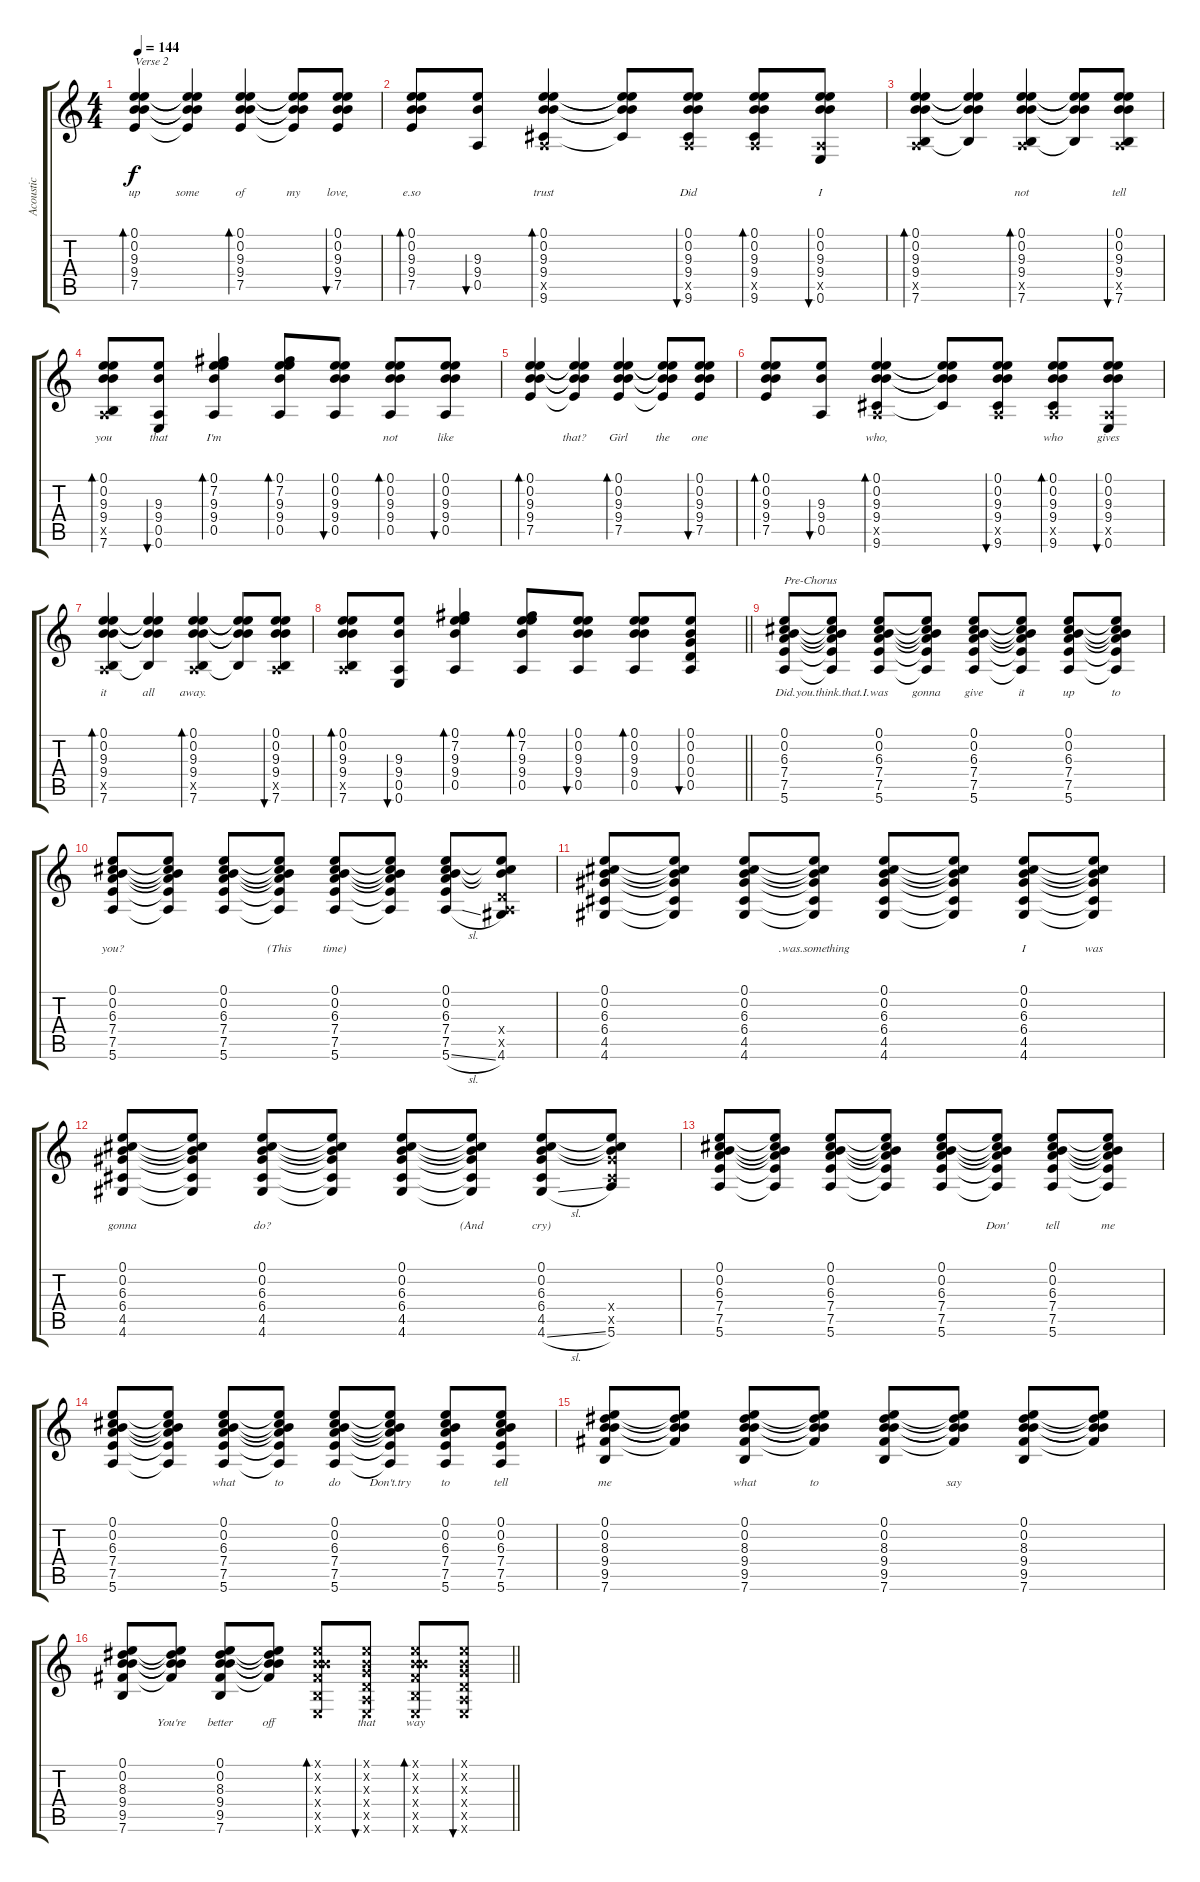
\track ("Acoustic" "Acoustic") {instrument acousticguitarsteel}
\staff {score tabs}
\tuning (E4 B3 G3 D3 A2 E2) {hide}
\ts (4 4)
\tempo 144
\clef g2
\ks c
(0.1 0.2 9.3 9.4 7.5).4{bd 120 txt "Verse 2" lyrics (0 "up") lyrics (1 "") lyrics (2 "") lyrics (3 "") lyrics (4 "") dy f} (0.1{t} 0.2{t} 9.3{t} 9.4{t} 7.5{t}).4{lyrics (0 "some") lyrics (1 "") lyrics (2 "") lyrics (3 "") lyrics (4 "")} (0.1 0.2 9.3 9.4 7.5).4{bd 120 lyrics (0 "of") lyrics (1 "") lyrics (2 "") lyrics (3 "") lyrics (4 "")} (0.1{t} 0.2{t} 9.3{t} 9.4{t} 7.5{t}).8{lyrics (0 "my") lyrics (1 "") lyrics (2 "") lyrics (3 "") lyrics (4 "")} (0.1 0.2 9.3 9.4 7.5).8{bu 60 lyrics (0 "love,") lyrics (1 "") lyrics (2 "") lyrics (3 "") lyrics (4 "")} |
(0.1 0.2 9.3 9.4 7.5).8{bd 60 lyrics (0 "e.so") lyrics (1 "") lyrics (2 "") lyrics (3 "") lyrics (4 "")} (9.3 9.4 0.5).8{bu 60 lyrics (0 "") lyrics (1 "") lyrics (2 "") lyrics (3 "") lyrics (4 "")} (0.1 0.2 9.3 9.4 0.5{x} 9.6).4{bd 60 lyrics (0 "trust") lyrics (1 "") lyrics (2 "") lyrics (3 "") lyrics (4 "")} (0.1{t} 0.2{t} 9.3{t} 9.4{t} 9.6{t}).8{lyrics (0 "") lyrics (1 "") lyrics (2 "") lyrics (3 "") lyrics (4 "")} (0.1 0.2 9.3 9.4 0.5{x} 9.6).8{bu 60 lyrics (0 "Did") lyrics (1 "") lyrics (2 "") lyrics (3 "") lyrics (4 "")} (0.1 0.2 9.3 9.4 0.5{x} 9.6).8{bd 60 lyrics (0 "") lyrics (1 "") lyrics (2 "") lyrics (3 "") lyrics (4 "")} (0.1 0.2 9.3 9.4 0.5{x} 0.6).8{bu 60 lyrics (0 "I") lyrics (1 "") lyrics (2 "") lyrics (3 "") lyrics (4 "")} |
(0.1 0.2 9.3 9.4 0.5{x} 7.6).4{bd 60 lyrics (0 "") lyrics (1 "") lyrics (2 "") lyrics (3 "") lyrics (4 "")} (0.1{t} 0.2{t} 9.3{t} 9.4{t} 7.6{t}).4{lyrics (0 "") lyrics (1 "") lyrics (2 "") lyrics (3 "") lyrics (4 "")} (0.1 0.2 9.3 9.4 0.5{x} 7.6).4{bd 120 lyrics (0 "not") lyrics (1 "") lyrics (2 "") lyrics (3 "") lyrics (4 "")} (0.1{t} 0.2{t} 9.3{t} 9.4{t} 7.6{t}).8{lyrics (0 "") lyrics (1 "") lyrics (2 "") lyrics (3 "") lyrics (4 "")} (0.1 0.2 9.3 9.4 0.5{x} 7.6).8{bu 120 lyrics (0 "tell") lyrics (1 "") lyrics (2 "") lyrics (3 "") lyrics (4 "")} |
(0.1 0.2 9.3 9.4 0.5{x} 7.6).8{bd 120 lyrics (0 "you") lyrics (1 "") lyrics (2 "") lyrics (3 "") lyrics (4 "")} (9.3 9.4 0.5 0.6).8{bu 120 lyrics (0 "that") lyrics (1 "") lyrics (2 "") lyrics (3 "") lyrics (4 "")} (0.1 7.2 9.3 9.4 0.5).4{bd 60 lyrics (0 "I'm") lyrics (1 "") lyrics (2 "") lyrics (3 "") lyrics (4 "")} (0.1 7.2 9.3 9.4 0.5).8{bd 60 lyrics (0 "") lyrics (1 "") lyrics (2 "") lyrics (3 "") lyrics (4 "")} (0.1 0.2 9.3 9.4 0.5).8{bu 60 lyrics (0 "") lyrics (1 "") lyrics (2 "") lyrics (3 "") lyrics (4 "")} (0.1 0.2 9.3 9.4 0.5).8{bd 60 lyrics (0 "not") lyrics (1 "") lyrics (2 "") lyrics (3 "") lyrics (4 "")} (0.1 0.2 9.3 9.4 0.5).8{bu 60 lyrics (0 "like") lyrics (1 "") lyrics (2 "") lyrics (3 "") lyrics (4 "")} |
(0.1 0.2 9.3 9.4 7.5).4{bd 120 lyrics (0 "") lyrics (1 "") lyrics (2 "") lyrics (3 "") lyrics (4 "")} (0.1{t} 0.2{t} 9.3{t} 9.4{t} 7.5{t}).4{lyrics (0 "that?") lyrics (1 "") lyrics (2 "") lyrics (3 "") lyrics (4 "")} (0.1 0.2 9.3 9.4 7.5).4{bd 120 lyrics (0 "Girl") lyrics (1 "") lyrics (2 "") lyrics (3 "") lyrics (4 "")} (0.1{t} 0.2{t} 9.3{t} 9.4{t} 7.5{t}).8{lyrics (0 "the") lyrics (1 "") lyrics (2 "") lyrics (3 "") lyrics (4 "")} (0.1 0.2 9.3 9.4 7.5).8{bu 60 lyrics (0 "one") lyrics (1 "") lyrics (2 "") lyrics (3 "") lyrics (4 "")} |
(0.1 0.2 9.3 9.4 7.5).8{bd 60 lyrics (0 "") lyrics (1 "") lyrics (2 "") lyrics (3 "") lyrics (4 "")} (9.3 9.4 0.5).8{bu 60 lyrics (0 "") lyrics (1 "") lyrics (2 "") lyrics (3 "") lyrics (4 "")} (0.1 0.2 9.3 9.4 0.5{x} 9.6).4{bd 60 lyrics (0 "who,") lyrics (1 "") lyrics (2 "") lyrics (3 "") lyrics (4 "")} (0.1{t} 0.2{t} 9.3{t} 9.4{t} 9.6{t}).8{lyrics (0 "") lyrics (1 "") lyrics (2 "") lyrics (3 "") lyrics (4 "")} (0.1 0.2 9.3 9.4 0.5{x} 9.6).8{bu 60 lyrics (0 "") lyrics (1 "") lyrics (2 "") lyrics (3 "") lyrics (4 "")} (0.1 0.2 9.3 9.4 0.5{x} 9.6).8{bd 60 lyrics (0 "who") lyrics (1 "") lyrics (2 "") lyrics (3 "") lyrics (4 "")} (0.1 0.2 9.3 9.4 0.5{x} 0.6).8{bu 60 lyrics (0 "gives") lyrics (1 "") lyrics (2 "") lyrics (3 "") lyrics (4 "")} |
(0.1 0.2 9.3 9.4 0.5{x} 7.6).4{bd 60 lyrics (0 "it") lyrics (1 "") lyrics (2 "") lyrics (3 "") lyrics (4 "")} (0.1{t} 0.2{t} 9.3{t} 9.4{t} 7.6{t}).4{lyrics (0 "all") lyrics (1 "") lyrics (2 "") lyrics (3 "") lyrics (4 "")} (0.1 0.2 9.3 9.4 0.5{x} 7.6).4{bd 120 lyrics (0 "away.") lyrics (1 "") lyrics (2 "") lyrics (3 "") lyrics (4 "")} (0.1{t} 0.2{t} 9.3{t} 9.4{t} 7.6{t}).8{lyrics (0 "") lyrics (1 "") lyrics (2 "") lyrics (3 "") lyrics (4 "")} (0.1 0.2 9.3 9.4 0.5{x} 7.6).8{bu 120 lyrics (0 "") lyrics (1 "") lyrics (2 "") lyrics (3 "") lyrics (4 "")} |
\barLineRight lightlight
(0.1 0.2 9.3 9.4 0.5{x} 7.6).8{bd 120 lyrics (0 "") lyrics (1 "") lyrics (2 "") lyrics (3 "") lyrics (4 "")} (9.3 9.4 0.5 0.6).8{bu 120 lyrics (0 "") lyrics (1 "") lyrics (2 "") lyrics (3 "") lyrics (4 "")} (0.1 7.2 9.3 9.4 0.5).4{bd 60 lyrics (0 "") lyrics (1 "") lyrics (2 "") lyrics (3 "") lyrics (4 "")} (0.1 7.2 9.3 9.4 0.5).8{bd 60 lyrics (0 "") lyrics (1 "") lyrics (2 "") lyrics (3 "") lyrics (4 "")} (0.1 0.2 9.3 9.4 0.5).8{bu 60 lyrics (0 "") lyrics (1 "") lyrics (2 "") lyrics (3 "") lyrics (4 "")} (0.1 0.2 9.3 9.4 0.5).8{bd 60 lyrics (0 "") lyrics (1 "") lyrics (2 "") lyrics (3 "") lyrics (4 "")} (0.1 0.2 0.3 0.4 0.5).8{bu 60 lyrics (0 "") lyrics (1 "") lyrics (2 "") lyrics (3 "") lyrics (4 "")} |
(0.1 0.2 6.3 7.4 7.5 5.6).8{txt "Pre-Chorus" lyrics (0 "") lyrics (1 "") lyrics (2 "") lyrics (3 "") lyrics (4 "")} (0.1{t} 0.2{t} 6.3{t} 7.4{t} 7.5{t} 5.6{t}).8{lyrics (0 "Did.you.think.that.I.was") lyrics (1 "") lyrics (2 "") lyrics (3 "") lyrics (4 "")} (0.1 0.2 6.3 7.4 7.5 5.6).8{lyrics (0 "") lyrics (1 "") lyrics (2 "") lyrics (3 "") lyrics (4 "")} (0.1{t} 0.2{t} 6.3{t} 7.4{t} 7.5{t} 5.6{t}).8{lyrics (0 "gonna") lyrics (1 "") lyrics (2 "") lyrics (3 "") lyrics (4 "")} (0.1 0.2 6.3 7.4 7.5 5.6).8{lyrics (0 "give") lyrics (1 "") lyrics (2 "") lyrics (3 "") lyrics (4 "")} (0.1{t} 0.2{t} 6.3{t} 7.4{t} 7.5{t} 5.6{t}).8{lyrics (0 "it") lyrics (1 "") lyrics (2 "") lyrics (3 "") lyrics (4 "")} (0.1 0.2 6.3 7.4 7.5 5.6).8{lyrics (0 "up") lyrics (1 "") lyrics (2 "") lyrics (3 "") lyrics (4 "")} (0.1{t} 0.2{t} 6.3{t} 7.4{t} 7.5{t} 5.6{t}).8{lyrics (0 "to") lyrics (1 "") lyrics (2 "") lyrics (3 "") lyrics (4 "")} |
(0.1 0.2 6.3 7.4 7.5 5.6).8{lyrics (0 "you?") lyrics (1 "") lyrics (2 "") lyrics (3 "") lyrics (4 "")} (0.1{t} 0.2{t} 6.3{t} 7.4{t} 7.5{t} 5.6{t}).8{lyrics (0 "") lyrics (1 "") lyrics (2 "") lyrics (3 "") lyrics (4 "")} (0.1 0.2 6.3 7.4 7.5 5.6).8{lyrics (0 "") lyrics (1 "") lyrics (2 "") lyrics (3 "") lyrics (4 "")} (0.1{t} 0.2{t} 6.3{t} 7.4{t} 7.5{t} 5.6{t}).8{lyrics (0 "(This") lyrics (1 "") lyrics (2 "") lyrics (3 "") lyrics (4 "")} (0.1 0.2 6.3 7.4 7.5 5.6).8{lyrics (0 "time)") lyrics (1 "") lyrics (2 "") lyrics (3 "") lyrics (4 "")} (0.1{t} 0.2{t} 6.3{t} 7.4{t} 7.5{t} 5.6{t}).8{lyrics (0 "") lyrics (1 "") lyrics (2 "") lyrics (3 "") lyrics (4 "")} (0.1 0.2 6.3 7.4 7.5 5.6{sl}).8{lyrics (0 "") lyrics (1 "") lyrics (2 "") lyrics (3 "") lyrics (4 "")} (0.1{t} 0.2{t} 6.3{t} 0.4{x} 0.5{x} 4.6).8{lyrics (0 "") lyrics (1 "") lyrics (2 "") lyrics (3 "") lyrics (4 "")} |
(0.1 0.2 6.3 6.4 4.5 4.6).8{lyrics (0 "") lyrics (1 "") lyrics (2 "") lyrics (3 "") lyrics (4 "")} (0.1{t} 0.2{t} 6.3{t} 6.4{t} 4.5{t} 4.6{t}).8{lyrics (0 "") lyrics (1 "") lyrics (2 "") lyrics (3 "") lyrics (4 "")} (0.1 0.2 6.3 6.4 4.5 4.6).8{lyrics (0 "") lyrics (1 "") lyrics (2 "") lyrics (3 "") lyrics (4 "")} (0.1{t} 0.2{t} 6.3{t} 6.4{t} 4.5{t} 4.6{t}).8{lyrics (0 ".was.something") lyrics (1 "") lyrics (2 "") lyrics (3 "") lyrics (4 "")} (0.1 0.2 6.3 6.4 4.5 4.6).8{lyrics (0 "") lyrics (1 "") lyrics (2 "") lyrics (3 "") lyrics (4 "")} (0.1{t} 0.2{t} 6.3{t} 6.4{t} 4.5{t} 4.6{t}).8{lyrics (0 "") lyrics (1 "") lyrics (2 "") lyrics (3 "") lyrics (4 "")} (0.1 0.2 6.3 6.4 4.5 4.6).8{lyrics (0 "I") lyrics (1 "") lyrics (2 "") lyrics (3 "") lyrics (4 "")} (0.1{t} 0.2{t} 6.3{t} 6.4{t} 4.5{t} 4.6{t}).8{lyrics (0 "was") lyrics (1 "") lyrics (2 "") lyrics (3 "") lyrics (4 "")} |
(0.1 0.2 6.3 6.4 4.5 4.6).8{lyrics (0 "gonna") lyrics (1 "") lyrics (2 "") lyrics (3 "") lyrics (4 "")} (0.1{t} 0.2{t} 6.3{t} 6.4{t} 4.5{t} 4.6{t}).8{lyrics (0 "") lyrics (1 "") lyrics (2 "") lyrics (3 "") lyrics (4 "")} (0.1 0.2 6.3 6.4 4.5 4.6).8{lyrics (0 "do?") lyrics (1 "") lyrics (2 "") lyrics (3 "") lyrics (4 "")} (0.1{t} 0.2{t} 6.3{t} 6.4{t} 4.5{t} 4.6{t}).8{lyrics (0 "") lyrics (1 "") lyrics (2 "") lyrics (3 "") lyrics (4 "")} (0.1 0.2 6.3 6.4 4.5 4.6).8{lyrics (0 "") lyrics (1 "") lyrics (2 "") lyrics (3 "") lyrics (4 "")} (0.1{t} 0.2{t} 6.3{t} 6.4{t} 4.5{t} 4.6{t}).8{lyrics (0 "(And") lyrics (1 "") lyrics (2 "") lyrics (3 "") lyrics (4 "")} (0.1 0.2 6.3 6.4 4.5 4.6{sl}).8{lyrics (0 "cry)") lyrics (1 "") lyrics (2 "") lyrics (3 "") lyrics (4 "")} (0.1{t} 0.2{t} 6.3{t} 6.4{x} 4.5{x} 5.6).8{lyrics (0 "") lyrics (1 "") lyrics (2 "") lyrics (3 "") lyrics (4 "")} |
(0.1 0.2 6.3 7.4 7.5 5.6).8{lyrics (0 "") lyrics (1 "") lyrics (2 "") lyrics (3 "") lyrics (4 "")} (0.1{t} 0.2{t} 6.3{t} 7.4{t} 7.5{t} 5.6{t}).8{lyrics (0 "") lyrics (1 "") lyrics (2 "") lyrics (3 "") lyrics (4 "")} (0.1 0.2 6.3 7.4 7.5 5.6).8{lyrics (0 "") lyrics (1 "") lyrics (2 "") lyrics (3 "") lyrics (4 "")} (0.1{t} 0.2{t} 6.3{t} 7.4{t} 7.5{t} 5.6{t}).8{lyrics (0 "") lyrics (1 "") lyrics (2 "") lyrics (3 "") lyrics (4 "")} (0.1 0.2 6.3 7.4 7.5 5.6).8{lyrics (0 "") lyrics (1 "") lyrics (2 "") lyrics (3 "") lyrics (4 "")} (0.1{t} 0.2{t} 6.3{t} 7.4{t} 7.5{t} 5.6{t}).8{lyrics (0 "Don'") lyrics (1 "") lyrics (2 "") lyrics (3 "") lyrics (4 "")} (0.1 0.2 6.3 7.4 7.5 5.6).8{lyrics (0 "tell") lyrics (1 "") lyrics (2 "") lyrics (3 "") lyrics (4 "")} (0.1{t} 0.2{t} 6.3{t} 7.4{t} 7.5{t} 5.6{t}).8{lyrics (0 "me") lyrics (1 "") lyrics (2 "") lyrics (3 "") lyrics (4 "")} |
(0.1 0.2 6.3 7.4 7.5 5.6).8{lyrics (0 "") lyrics (1 "") lyrics (2 "") lyrics (3 "") lyrics (4 "")} (0.1{t} 0.2{t} 6.3{t} 7.4{t} 7.5{t} 5.6{t}).8{lyrics (0 "") lyrics (1 "") lyrics (2 "") lyrics (3 "") lyrics (4 "")} (0.1 0.2 6.3 7.4 7.5 5.6).8{lyrics (0 "what") lyrics (1 "") lyrics (2 "") lyrics (3 "") lyrics (4 "")} (0.1{t} 0.2{t} 6.3{t} 7.4{t} 7.5{t} 5.6{t}).8{lyrics (0 "to") lyrics (1 "") lyrics (2 "") lyrics (3 "") lyrics (4 "")} (0.1 0.2 6.3 7.4 7.5 5.6).8{lyrics (0 "do") lyrics (1 "") lyrics (2 "") lyrics (3 "") lyrics (4 "")} (0.1{t} 0.2{t} 6.3{t} 7.4{t} 7.5{t} 5.6{t}).8{lyrics (0 "Don't.try") lyrics (1 "") lyrics (2 "") lyrics (3 "") lyrics (4 "")} (0.1 0.2 6.3 7.4 7.5 5.6).8{lyrics (0 "to") lyrics (1 "") lyrics (2 "") lyrics (3 "") lyrics (4 "")} (0.1 0.2 6.3 7.4 7.5 5.6).8{lyrics (0 "tell") lyrics (1 "") lyrics (2 "") lyrics (3 "") lyrics (4 "")} |
(0.1 0.2 8.3 9.4 9.5 7.6).8{lyrics (0 "me") lyrics (1 "") lyrics (2 "") lyrics (3 "") lyrics (4 "")} (0.1{t} 0.2{t} 8.3{t} 9.4{t} 9.5{t}).8{lyrics (0 "") lyrics (1 "") lyrics (2 "") lyrics (3 "") lyrics (4 "")} (0.1 0.2 8.3 9.4 9.5 7.6).8{lyrics (0 "what") lyrics (1 "") lyrics (2 "") lyrics (3 "") lyrics (4 "")} (0.1{t} 0.2{t} 8.3{t} 9.4{t} 9.5{t}).8{lyrics (0 "to") lyrics (1 "") lyrics (2 "") lyrics (3 "") lyrics (4 "")} (0.1 0.2 8.3 9.4 9.5 7.6).8{lyrics (0 "") lyrics (1 "") lyrics (2 "") lyrics (3 "") lyrics (4 "")} (0.1{t} 0.2{t} 8.3{t} 9.4{t} 9.5{t}).8{lyrics (0 "say") lyrics (1 "") lyrics (2 "") lyrics (3 "") lyrics (4 "")} (0.1 0.2 8.3 9.4 9.5 7.6).8{lyrics (0 "") lyrics (1 "") lyrics (2 "") lyrics (3 "") lyrics (4 "")} (0.1{t} 0.2{t} 8.3{t} 9.4{t} 9.5{t}).8{lyrics (0 "") lyrics (1 "") lyrics (2 "") lyrics (3 "") lyrics (4 "")} |
\barLineRight lightlight
(0.1 0.2 8.3 9.4 9.5 7.6).8{lyrics (0 "") lyrics (1 "") lyrics (2 "") lyrics (3 "") lyrics (4 "")} (0.1{t} 0.2{t} 8.3{t} 9.4{t} 9.5{t}).8{lyrics (0 "You're") lyrics (1 "") lyrics (2 "") lyrics (3 "") lyrics (4 "")} (0.1 0.2 8.3 9.4 9.5 7.6).8{lyrics (0 "better") lyrics (1 "") lyrics (2 "") lyrics (3 "") lyrics (4 "")} (0.1{t} 0.2{t} 8.3{t} 9.4{t} 9.5{t}).8{lyrics (0 "off") lyrics (1 "") lyrics (2 "") lyrics (3 "") lyrics (4 "")} (0.1{x} 0.2{x} 4.3{x} 4.4{x} 2.5{x} 0.6{x}).8{bd 30 lyrics (0 "") lyrics (1 "") lyrics (2 "") lyrics (3 "") lyrics (4 "")} (0.1{x} 0.2{x} 0.3{x} 0.4{x} 0.5{x} 0.6{x}).8{bu 30 lyrics (0 "that") lyrics (1 "") lyrics (2 "") lyrics (3 "") lyrics (4 "")} (0.1{x} 0.2{x} 4.3{x} 4.4{x} 2.5{x} 0.6{x}).8{bd 30 lyrics (0 "way") lyrics (1 "") lyrics (2 "") lyrics (3 "") lyrics (4 "")} (0.1{x} 0.2{x} 0.3{x} 0.4{x} 0.5{x} 0.6{x}).8{bu 30 lyrics (0 "") lyrics (1 "") lyrics (2 "") lyrics (3 "") lyrics (4 "")}
